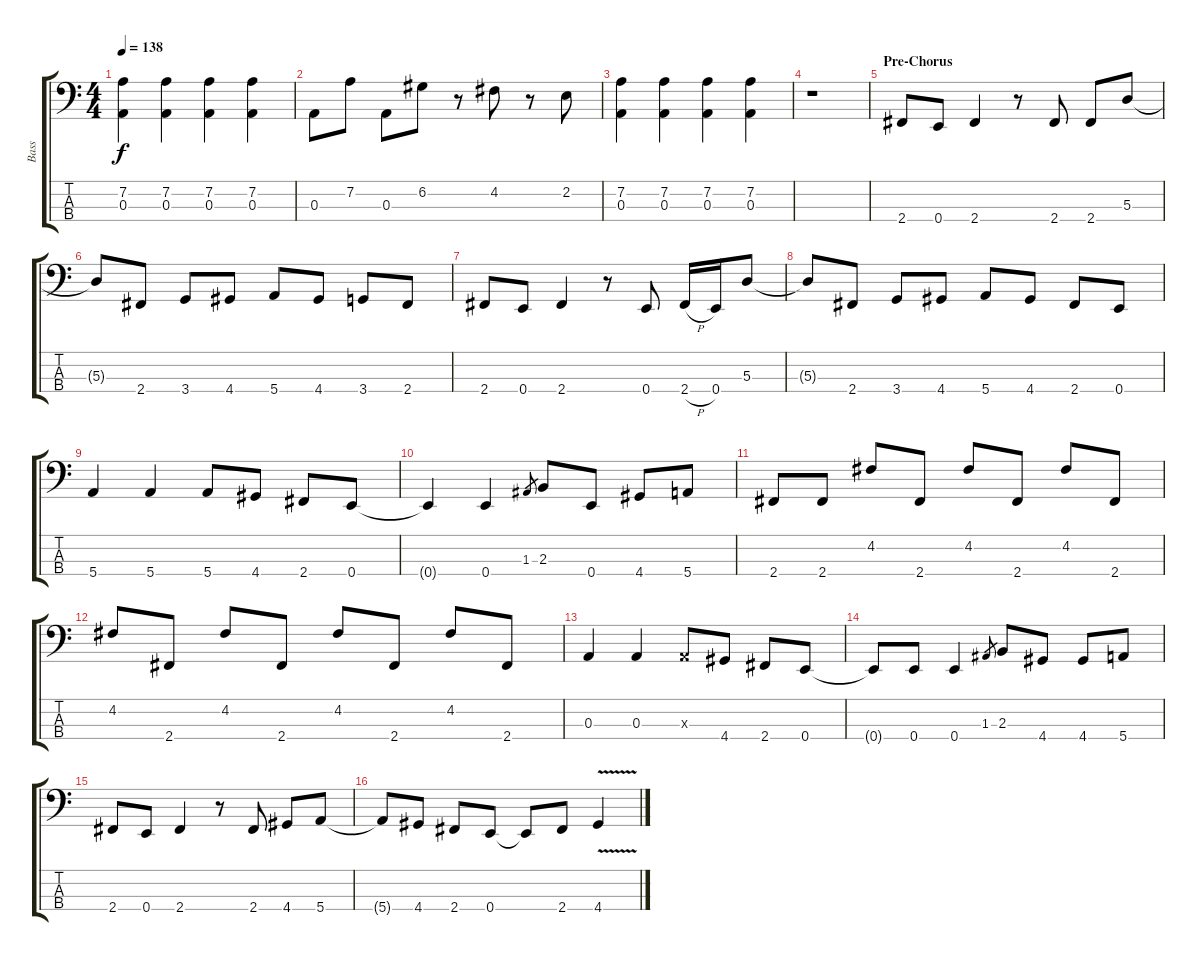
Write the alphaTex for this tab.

\track ("Bass" "Bass") {instrument electricbassfinger}
\staff {score tabs}
\tuning (G2 D2 A1 E1) {hide}
\ts (4 4)
\tempo 138
\clef f4
\ks c
(7.2 0.3).4{dy f} (7.2 0.3).4 (7.2 0.3).4 (7.2 0.3).4 |
0.3.8 7.2.8 0.3.8 6.2.8 r.8 4.2.8 r.8 2.2.8 |
(7.2 0.3).4 (7.2 0.3).4 (7.2 0.3).4 (7.2 0.3).4 |
r.1 |
\section ("" "Pre-Chorus")
2.4.8 0.4.8 2.4.4 r.8 2.4.8 2.4.8 5.3.8 |
5.3{t}.8 2.4.8 3.4.8 4.4.8 5.4.8 4.4.8 3.4.8 2.4.8 |
2.4.8 0.4.8 2.4.4 r.8 0.4.8 2.4{h}.16 0.4.16 5.3.8 |
5.3{t}.8 2.4.8 3.4.8 4.4.8 5.4.8 4.4.8 2.4.8 0.4.8 |
5.4.4 5.4.4 5.4.8 4.4.8 2.4.8 0.4.8 |
0.4{t}.4 0.4.4 1.3.8{gr} 2.3.8 0.4.8 4.4.8 5.4.8 |
2.4.8 2.4.8 4.2.8 2.4.8 4.2.8 2.4.8 4.2.8 2.4.8 |
4.2.8 2.4.8 4.2.8 2.4.8 4.2.8 2.4.8 4.2.8 2.4.8 |
0.3.4 0.3.4 0.3{x}.8 4.4.8 2.4.8 0.4.8 |
0.4{t}.8 0.4.8 0.4.4 1.3.8{gr} 2.3.8 4.4.8 4.4.8 5.4.8 |
2.4.8 0.4.8 2.4.4 r.8 2.4.8 4.4.8 5.4.8 |
5.4{t}.8 4.4.8 2.4.8 0.4.8 0.4{t}.8 2.4.8 4.4{v}.4
